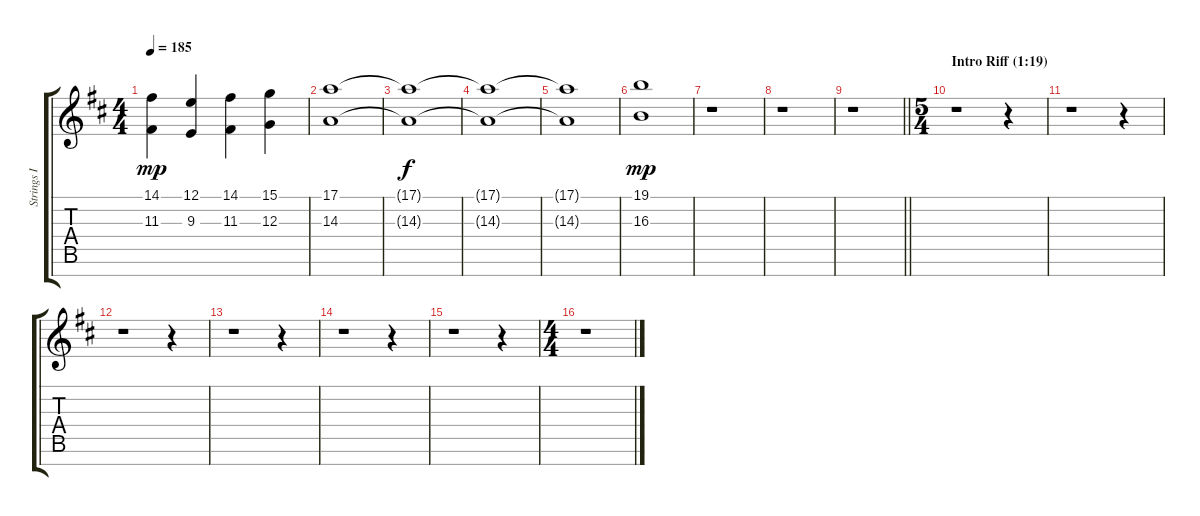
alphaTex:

\track ("Strings I" "Strings I") {instrument stringensemble1}
\staff {score tabs}
\tuning (E4 B3 G3 D3 A2 E2 B1) {hide}
\ts (4 4)
\tempo 185
\clef g2
\ks bminor
(14.1 11.3).4{dy mp} (12.1 9.3).4 (14.1 11.3).4 (15.1 12.3).4 |
(17.1 14.3).1{volume 13} |
(17.1{t} 14.3{t}).1{dy f} |
(17.1{t} 14.3{t}).1{volume 10} |
(17.1{t} 14.3{t}).1 |
(19.1 16.3).1{dy mp volume 13} |
r.1 |
r.1 |
\barLineRight lightlight
r.1 |
\ts (5 4)
\section ("" "Intro Riff (1:19)")
r.1 r.4 |
r.1 r.4 |
r.1 r.4 |
r.1 r.4 |
r.1 r.4 |
r.1 r.4 |
\ts (4 4)
r.1
